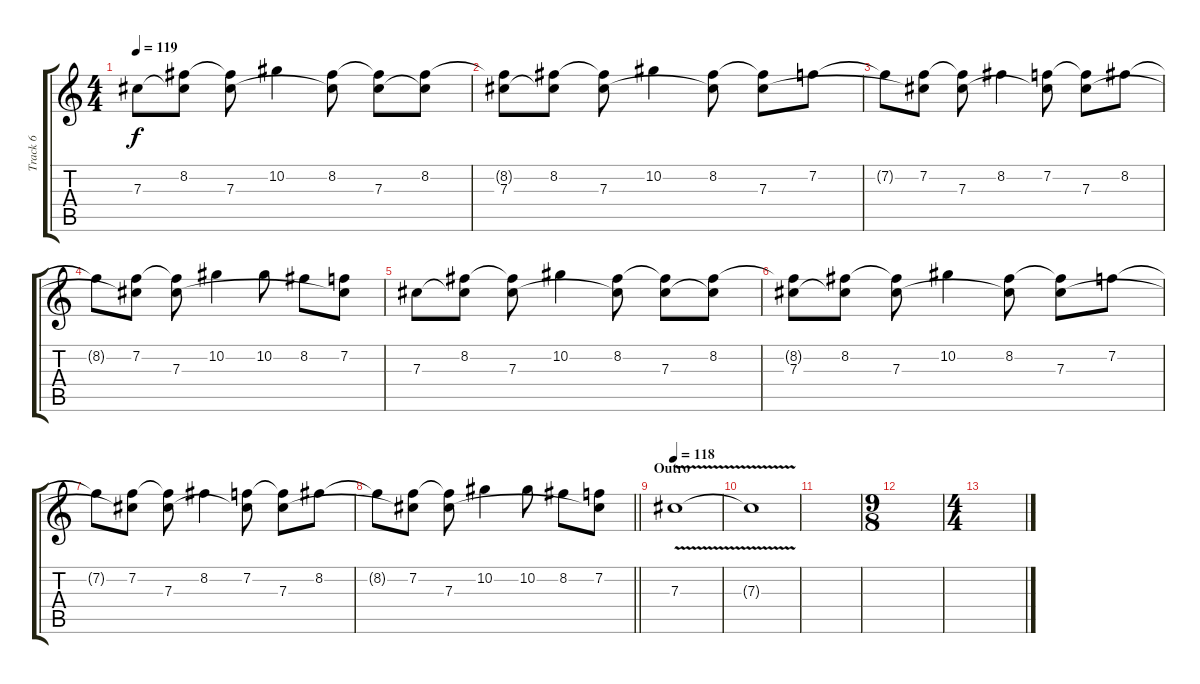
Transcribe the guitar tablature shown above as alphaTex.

\track ("Track 6" "Track 6") {instrument acousticguitarsteel}
\staff {score tabs}
\tuning (Eb4 Bb3 Gb3 Db3 Ab2 Db2) {hide}
\ts (4 4)
\tempo 119
\clef g2
\ks c
7.3.8{dy f} (8.2 7.3{t}).8 (8.2{t} 7.3).8 10.2.4 (8.2 7.3{t}).8 (8.2{t} 7.3).8 (8.2 7.3{t}).8 |
(8.2{t} 7.3).8 (8.2 7.3{t}).8 (8.2{t} 7.3).8 10.2.4 (8.2 7.3{t}).8 (8.2{t} 7.3).8 7.2.8 |
7.2{t}.8 (7.2 7.3{t}).8 (7.2{t} 7.3).8 8.2.4 (7.2 7.3{t}).8 (7.2{t} 7.3).8 8.2.8 |
8.2{t}.8 (7.2 7.3{t}).8 (7.2{t} 7.3).8 10.2.4 10.2.8 8.2.8 (7.2 7.3{t}).8 |
7.3.8 (8.2 7.3{t}).8 (8.2{t} 7.3).8 10.2.4 (8.2 7.3{t}).8 (8.2{t} 7.3).8 (8.2 7.3{t}).8 |
(8.2{t} 7.3).8 (8.2 7.3{t}).8 (8.2{t} 7.3).8 10.2.4 (8.2 7.3{t}).8 (8.2{t} 7.3).8 7.2.8 |
7.2{t}.8 (7.2 7.3{t}).8 (7.2{t} 7.3).8 8.2.4 (7.2 7.3{t}).8 (7.2{t} 7.3).8 8.2.8 |
\barLineRight lightlight
8.2{t}.8 (7.2 7.3{t}).8 (7.2{t} 7.3).8 10.2.4 10.2.8 8.2.8 (7.2 7.3{t}).8 |
\section ("" "Outro")
\tempo 118
7.3{v}.1 |
7.3{t}.1 |
|
\ts (9 8)
|
\ts (4 4)
